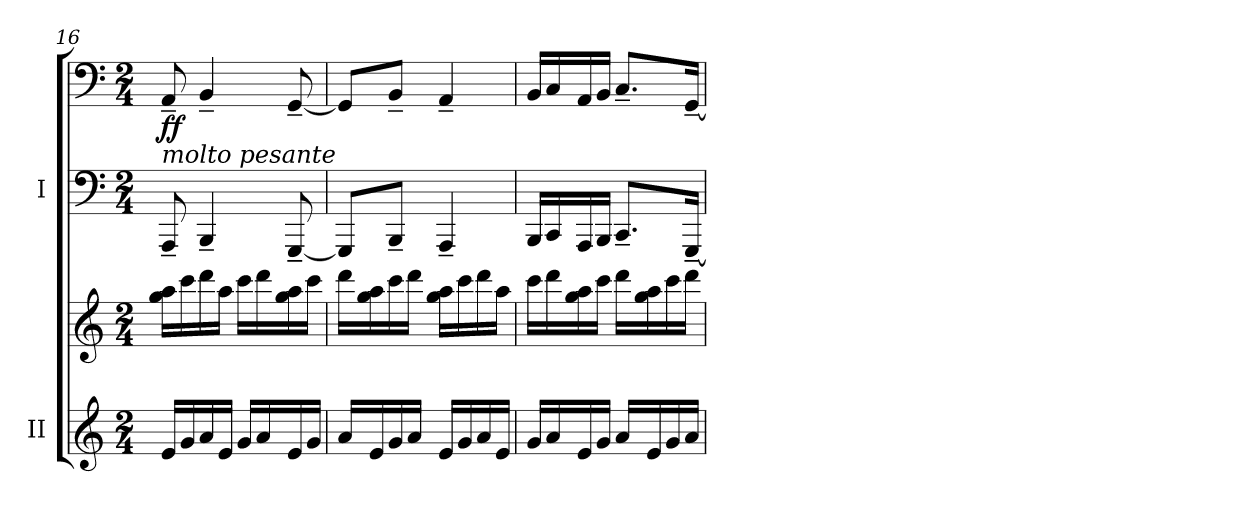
**kern	**kern	**kern	**kern	**dynam
*part2	*part2	*part1	*part1	*part1
*staff4	*staff3	*staff2	*staff1	*staff1/2
*I"II	*	*I"I	*	*
*I'II	*	*I'I	*	*
*clefG2	*clefG2	*clefF4	*clefF4	*
*k[]	*k[]	*k[]	*k[]	*
*M2/4	*M2/4	*M2/4	*M2/4	*
=16	=16	=16	=16	=16
!	!	!LO:TX:a:i:t=molto pesante	!	!
!	!	!	!	!LO:DY:b
16e/LL	16gg\ 16aa\LL	8AAA~/	8AA~/	ff
16g/	16ccc\	.	.	.
16a/	16ddd\	4BBB~/	4BB~/	.
16e/JJ	16aa\JJ	.	.	.
16g/LL	16ccc\LL	.	.	.
16a/	16ddd\	.	.	.
16e/	16gg\ 16aa\	[8GGG~/	[8GG~/	.
16g/JJ	16ccc\JJ	.	.	.
=17	=17	=17	=17	=17
16a/LL	16ddd\LL	8GGG/L]	8GG/L]	.
16e/	16gg\ 16aa\	.	.	.
16g/	16ccc\	8BBB~/J	8BB~/J	.
16a/JJ	16ddd\JJ	.	.	.
16e/LL	16gg\ 16aa\LL	4AAA~/	4AA~/	.
16g/	16ccc\	.	.	.
16a/	16ddd\	.	.	.
16e/JJ	16aa\JJ	.	.	.
=18	=18	=18	=18	=18
16g/LL	16ccc\LL	16BBB/LL	16BB/LL	.
16a/	16ddd\	16CC/	16C/	.
16e/	16gg\ 16aa\	16AAA/	16AA/	.
16g/JJ	16ccc\JJ	16BBB/JJ	16BB/JJ	.
16a/LL	16ddd\LL	8.CC~/L	8.C~/L	.
16e/	16gg\ 16aa\	.	.	.
16g/	16ccc\	.	.	.
16a/JJ	16ddd\JJ	[16GGG~/Jk	[16GG~/Jk	.
=	=	=	=	=
*-	*-	*-	*-	*-
